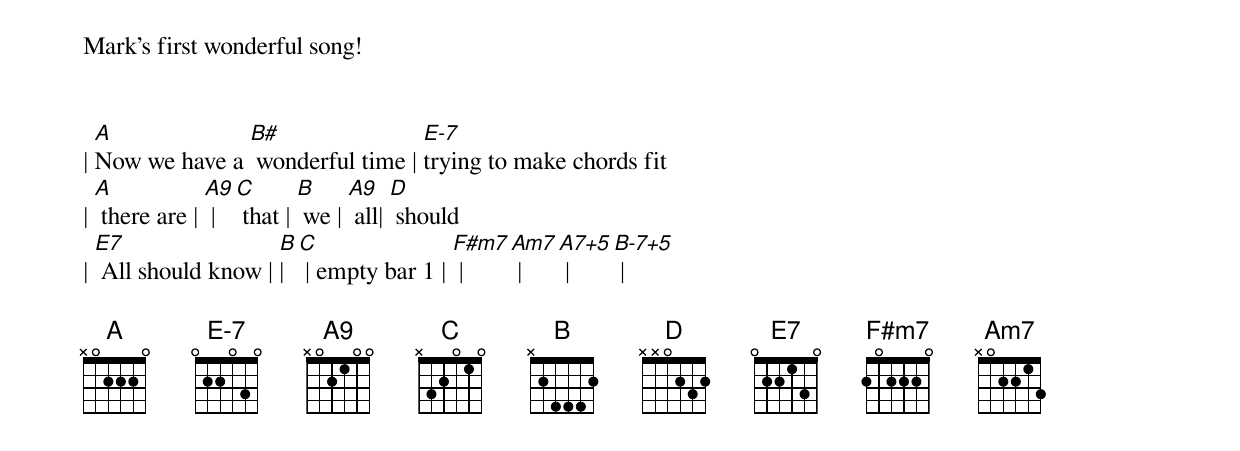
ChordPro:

<TITLE>
Mark's first wonderful song!
</TITLE>
<BARS>
| [A]Now we have a [B#] wonderful time | [E-7]trying to make chords fit
| [A] there are | [A9] | [C] that | [B] we | [A9] all| [Dmaj] should
| [E7] All should know | [B]| [C] | empty bar 1 | [F#m7] |[Am7] |[A7+5] | [B-7+5] |
</BARS>
